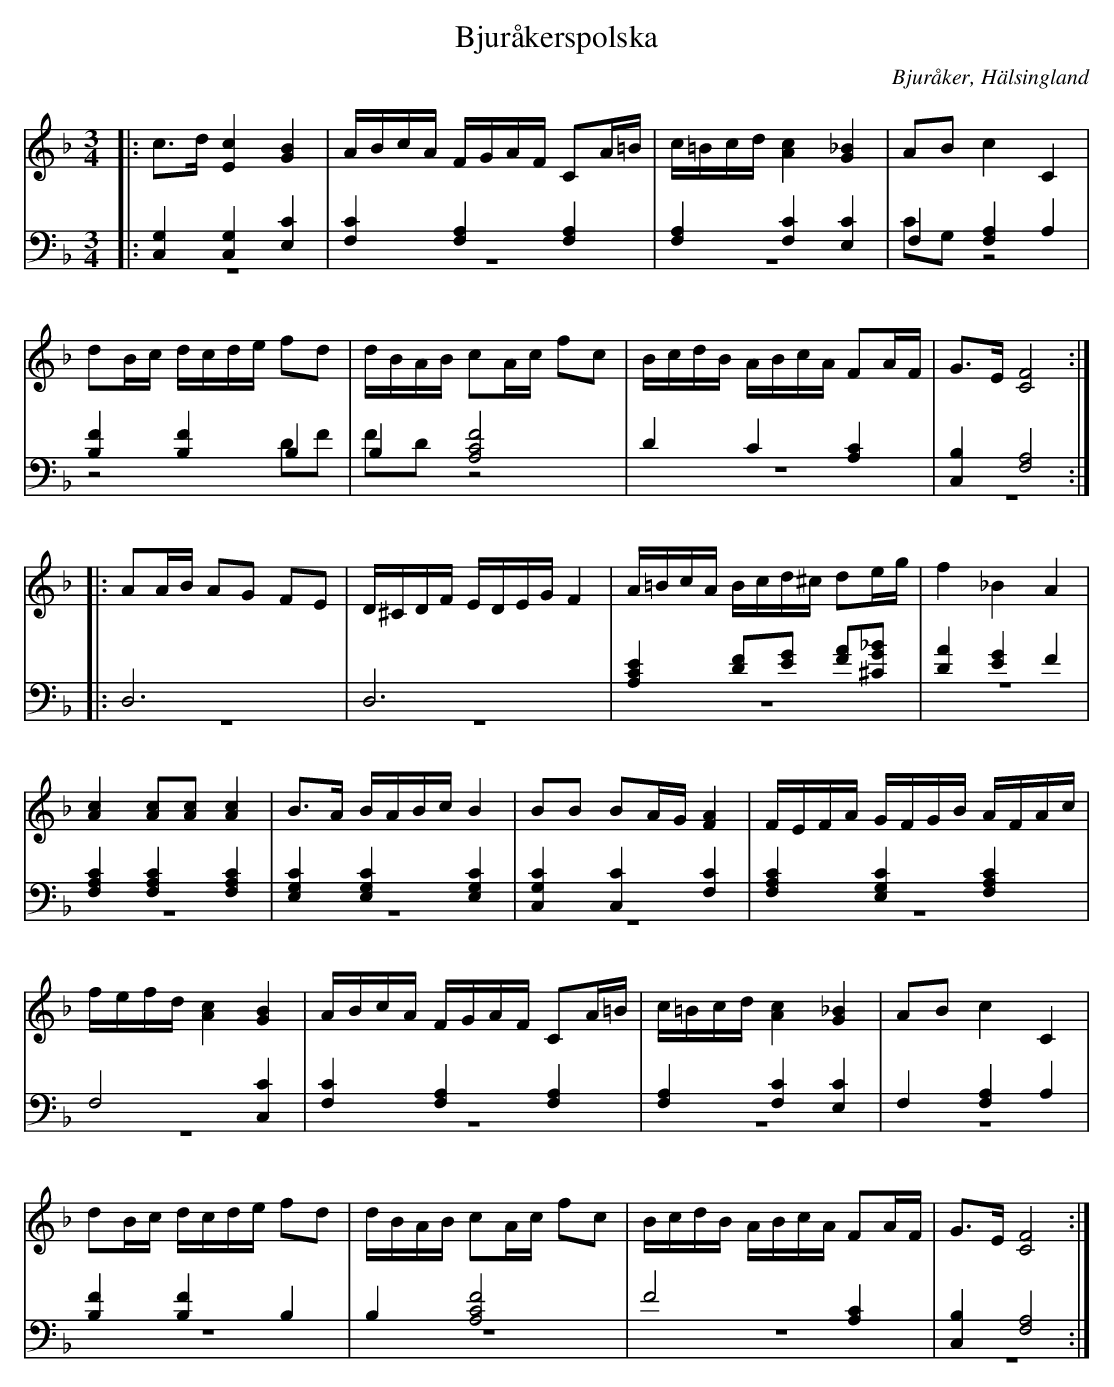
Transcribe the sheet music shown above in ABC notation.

X:1
T: Bjuråkerspolska
O: Bjuråker, Hälsingland
M: 3/4
L: 1/16
K: F
V:1
V:2
V:3 merge
V:1
|: c2>d2 [E4c4] [G4B4]|ABcA FGAF C2A=B|c=Bcd [A4c4] [G4_B4]|A2B2 c4 C4 |
d2Bc dcde f2d2|dBAB c2Ac f2c2|BcdB ABcA F2AF|G2>E2 [C8F8]:|
|:A2AB A2G2 F2E2|D^CDF EDEG F4|A=BcA Bcd^c d2eg|f4 _B4 A4 |
[A4c4] [A2c2][A2c2] [A4c4]|B2>A2 BABc B4|B2B2 B2AG [F4A4]|FEFA GFGB AFAc|
fefd [A4c4] [G4B4]|ABcA FGAF C2A=B|c=Bcd [A4c4] [G4_B4]|A2B2 c4 C4 |
d2Bc dcde f2d2|dBAB c2Ac f2c2|BcdB ABcA F2AF|G2>E2 [C8F8]:|
V:2 clef=bass
|: [C,4G,4] [C,4G,4] [E,4C4]|[F,4C4] [F,4A,4] [F,4A,4]|[F,4A,4] [F,4C4] [E,4C4]| F,4 [F,4A,4] A,4|
[B,4F4] [B,4F4] B,4|B,4 [A,8C8F8]|D4 C4 [A,4C4]|[C,4B,4] [F,8A,8]:|
|:D,12|D,12|[A,4C4E4] [D2F2][E2G2] [F2A2][^C2G2_B2]|
[D4A4] [E4G4] F4|[F,4A,4C4] [F,4A,4C4] [F,4A,4C4]|[E,4G,4C4] [E,4G,4C4] [E,4G,4C4]|[C,4G,4C4] [C,4C4] [F,4C4]|
[F,4A,4C4] [E,4G,4C4] [F,4A,4C4]|F,8 [C,4C4]|[F,4C4] [F,4A,4] [F,4A,4]|[F,4A,4] [F,4C4] [E,4C4]|
F,4 [F,4A,4] A,4|[B,4F4] [B,4F4] B,4|B,4 [A,8C8F8]|F8  [A,4C4]|[C,4B,4] [F,8A,8]:|
V:3 clef=bass
|:z12|z12|z12|C2G,2 z8 |
z8 D2F2|F2D2 z8|z12|z12:|
|:z12|z12|z12|z12 |
z12|z12|z12|z12|
z12|z12|z12|z12 |
z12|z12|z12|z12:|
